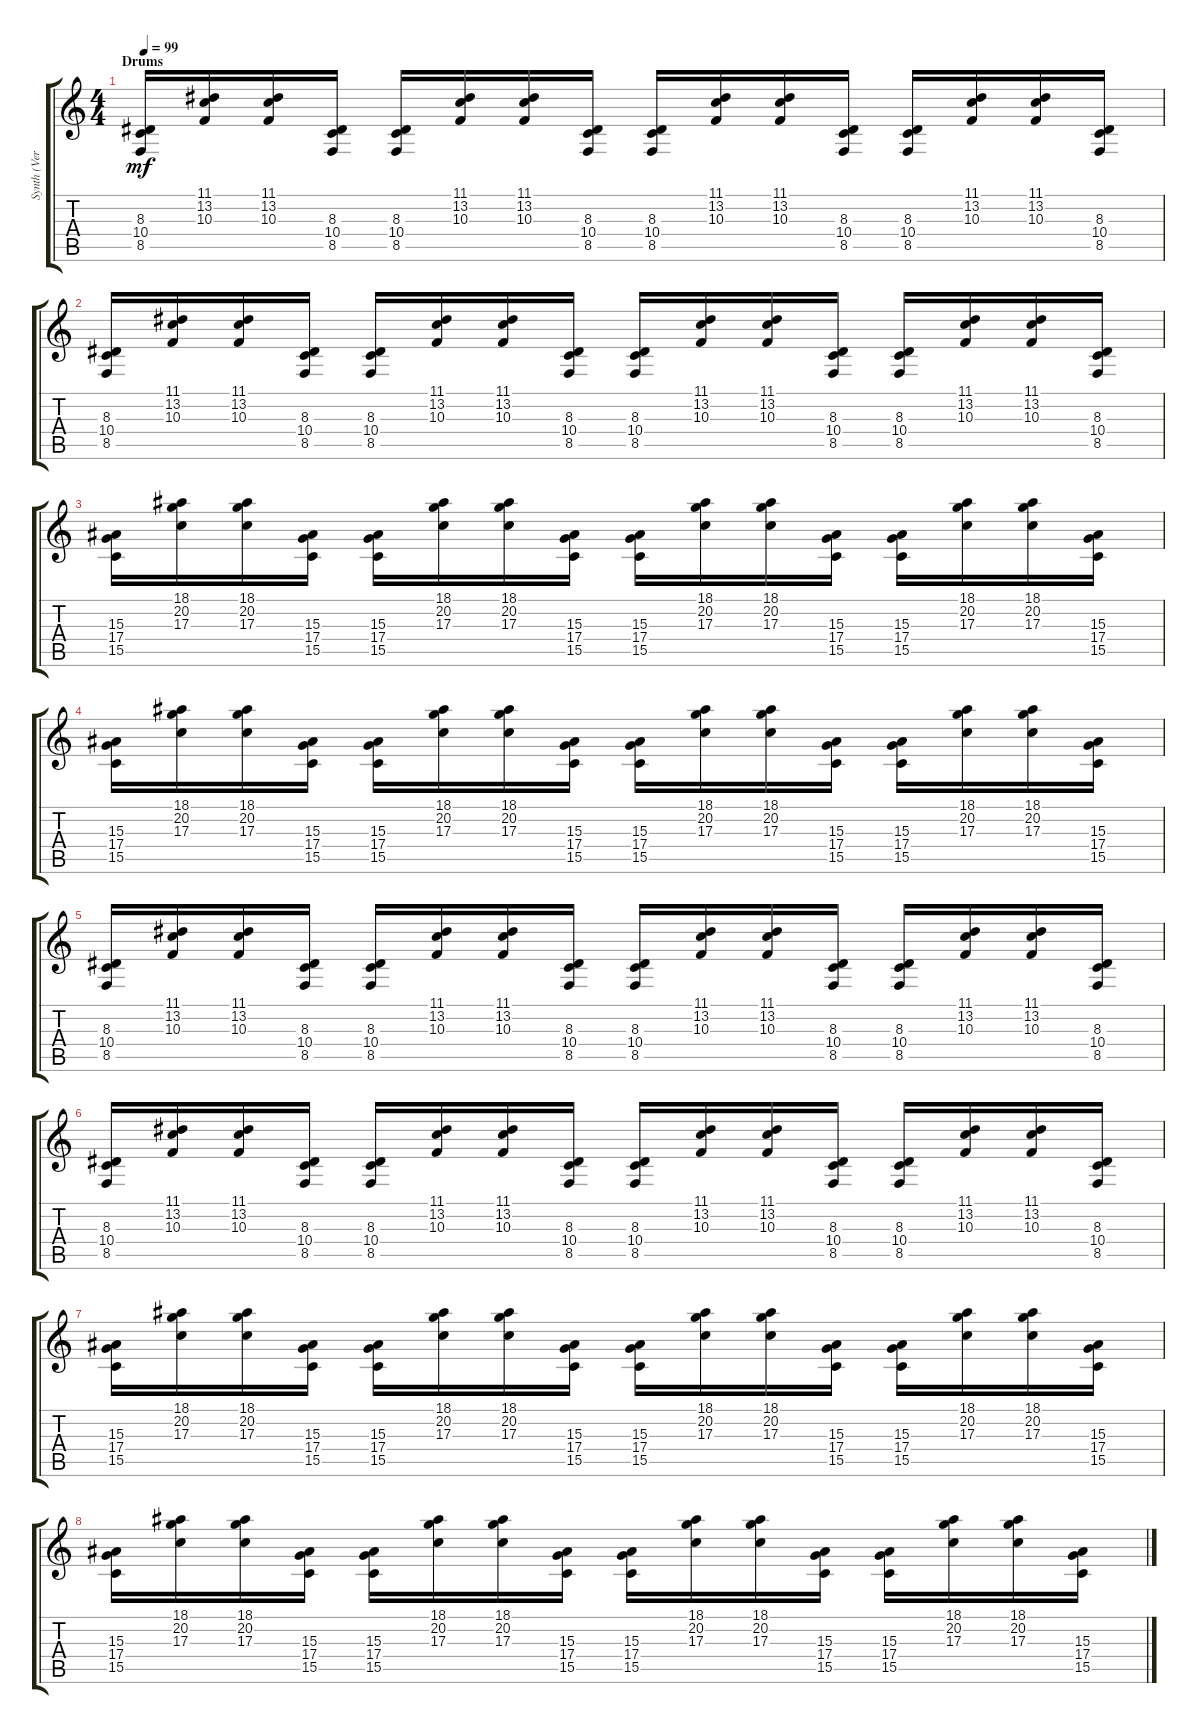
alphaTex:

\track ("Synth (Verses only)" "Synth (Ver") {instrument clavinet}
\staff {score tabs}
\tuning (E4 B3 G3 D3 A2 E2) {hide}
\ts (4 4)
\section ("" "Drums")
\tempo 99
\clef g2
\ks c
(8.3 10.4 8.5).16{dy mf} (11.1 13.2 10.3).16 (11.1 13.2 10.3).16 (8.3 10.4 8.5).16 (8.3 10.4 8.5).16 (11.1 13.2 10.3).16 (11.1 13.2 10.3).16 (8.3 10.4 8.5).16 (8.3 10.4 8.5).16 (11.1 13.2 10.3).16 (11.1 13.2 10.3).16 (8.3 10.4 8.5).16 (8.3 10.4 8.5).16 (11.1 13.2 10.3).16 (11.1 13.2 10.3).16 (8.3 10.4 8.5).16 |
(8.3 10.4 8.5).16 (11.1 13.2 10.3).16 (11.1 13.2 10.3).16 (8.3 10.4 8.5).16 (8.3 10.4 8.5).16 (11.1 13.2 10.3).16 (11.1 13.2 10.3).16 (8.3 10.4 8.5).16 (8.3 10.4 8.5).16 (11.1 13.2 10.3).16 (11.1 13.2 10.3).16 (8.3 10.4 8.5).16 (8.3 10.4 8.5).16 (11.1 13.2 10.3).16 (11.1 13.2 10.3).16 (8.3 10.4 8.5).16 |
(15.3 17.4 15.5).16 (18.1 20.2 17.3).16 (18.1 20.2 17.3).16 (15.3 17.4 15.5).16 (15.3 17.4 15.5).16 (18.1 20.2 17.3).16 (18.1 20.2 17.3).16 (15.3 17.4 15.5).16 (15.3 17.4 15.5).16 (18.1 20.2 17.3).16 (18.1 20.2 17.3).16 (15.3 17.4 15.5).16 (15.3 17.4 15.5).16 (18.1 20.2 17.3).16 (18.1 20.2 17.3).16 (15.3 17.4 15.5).16 |
(15.3 17.4 15.5).16 (18.1 20.2 17.3).16 (18.1 20.2 17.3).16 (15.3 17.4 15.5).16 (15.3 17.4 15.5).16 (18.1 20.2 17.3).16 (18.1 20.2 17.3).16 (15.3 17.4 15.5).16 (15.3 17.4 15.5).16 (18.1 20.2 17.3).16 (18.1 20.2 17.3).16 (15.3 17.4 15.5).16 (15.3 17.4 15.5).16 (18.1 20.2 17.3).16 (18.1 20.2 17.3).16 (15.3 17.4 15.5).16 |
(8.3 10.4 8.5).16 (11.1 13.2 10.3).16 (11.1 13.2 10.3).16 (8.3 10.4 8.5).16 (8.3 10.4 8.5).16 (11.1 13.2 10.3).16 (11.1 13.2 10.3).16 (8.3 10.4 8.5).16 (8.3 10.4 8.5).16 (11.1 13.2 10.3).16 (11.1 13.2 10.3).16 (8.3 10.4 8.5).16 (8.3 10.4 8.5).16 (11.1 13.2 10.3).16 (11.1 13.2 10.3).16 (8.3 10.4 8.5).16 |
(8.3 10.4 8.5).16 (11.1 13.2 10.3).16 (11.1 13.2 10.3).16 (8.3 10.4 8.5).16 (8.3 10.4 8.5).16 (11.1 13.2 10.3).16 (11.1 13.2 10.3).16 (8.3 10.4 8.5).16 (8.3 10.4 8.5).16 (11.1 13.2 10.3).16 (11.1 13.2 10.3).16 (8.3 10.4 8.5).16 (8.3 10.4 8.5).16 (11.1 13.2 10.3).16 (11.1 13.2 10.3).16 (8.3 10.4 8.5).16 |
(15.3 17.4 15.5).16 (18.1 20.2 17.3).16 (18.1 20.2 17.3).16 (15.3 17.4 15.5).16 (15.3 17.4 15.5).16 (18.1 20.2 17.3).16 (18.1 20.2 17.3).16 (15.3 17.4 15.5).16 (15.3 17.4 15.5).16 (18.1 20.2 17.3).16 (18.1 20.2 17.3).16 (15.3 17.4 15.5).16 (15.3 17.4 15.5).16 (18.1 20.2 17.3).16 (18.1 20.2 17.3).16 (15.3 17.4 15.5).16 |
(15.3 17.4 15.5).16 (18.1 20.2 17.3).16 (18.1 20.2 17.3).16 (15.3 17.4 15.5).16 (15.3 17.4 15.5).16 (18.1 20.2 17.3).16 (18.1 20.2 17.3).16 (15.3 17.4 15.5).16 (15.3 17.4 15.5).16 (18.1 20.2 17.3).16 (18.1 20.2 17.3).16 (15.3 17.4 15.5).16 (15.3 17.4 15.5).16 (18.1 20.2 17.3).16 (18.1 20.2 17.3).16 (15.3 17.4 15.5).16
